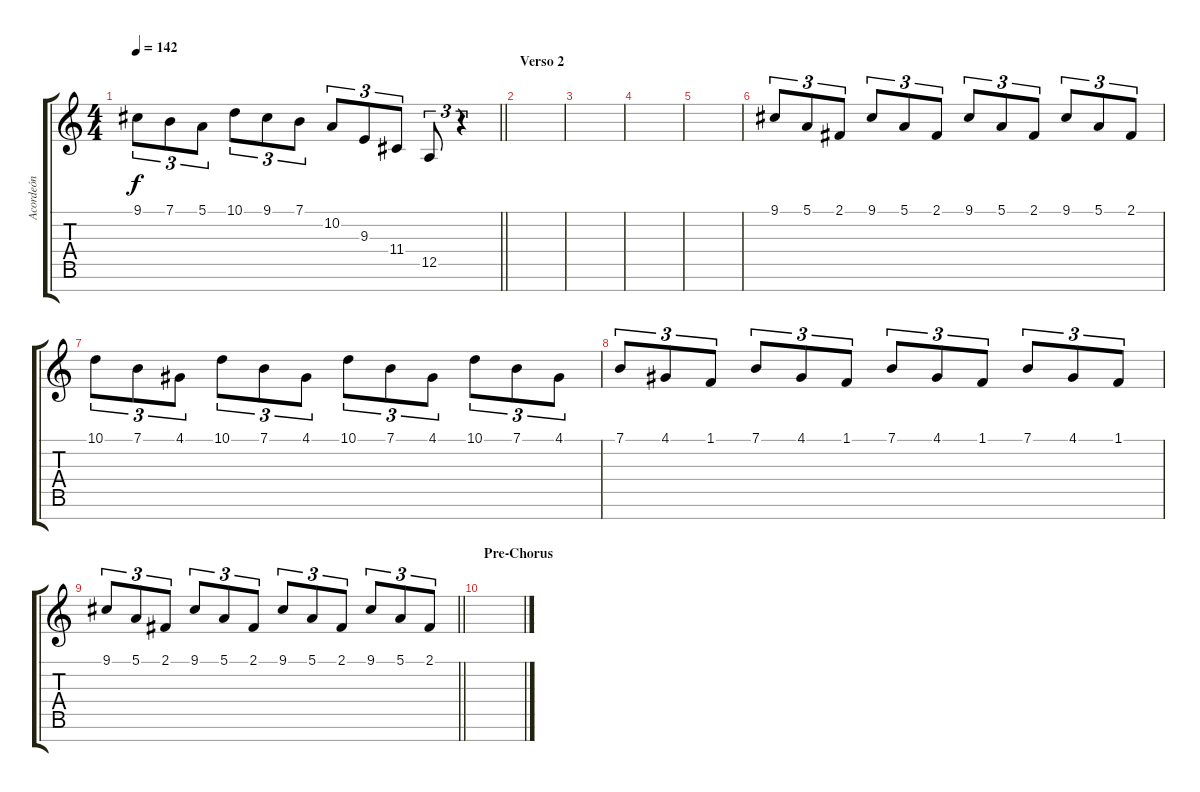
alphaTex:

\track ("Acordeón" "Acordeón") {instrument accordion}
\staff {score tabs}
\tuning (E4 B3 G3 D3 A2 E2 B1) {hide}
\ts (4 4)
\tempo 142
\clef g2
\barLineRight lightlight
\ks c
9.1.8{tu (3 2) dy f} 7.1.8{tu (3 2)} 5.1.8{tu (3 2)} 10.1.8{tu (3 2)} 9.1.8{tu (3 2)} 7.1.8{tu (3 2)} 10.2.8{tu (3 2)} 9.3.8{tu (3 2)} 11.4.8{tu (3 2)} 12.5.8{tu (3 2)} r.4{tu (3 2)} |
\section ("" "Verso 2")
|
|
|
|
9.1.8{tu (3 2)} 5.1.8{tu (3 2)} 2.1.8{tu (3 2)} 9.1.8{tu (3 2)} 5.1.8{tu (3 2)} 2.1.8{tu (3 2)} 9.1.8{tu (3 2)} 5.1.8{tu (3 2)} 2.1.8{tu (3 2)} 9.1.8{tu (3 2)} 5.1.8{tu (3 2)} 2.1.8{tu (3 2)} |
10.1.8{tu (3 2)} 7.1.8{tu (3 2)} 4.1.8{tu (3 2)} 10.1.8{tu (3 2)} 7.1.8{tu (3 2)} 4.1.8{tu (3 2)} 10.1.8{tu (3 2)} 7.1.8{tu (3 2)} 4.1.8{tu (3 2)} 10.1.8{tu (3 2)} 7.1.8{tu (3 2)} 4.1.8{tu (3 2)} |
7.1.8{tu (3 2)} 4.1.8{tu (3 2)} 1.1.8{tu (3 2)} 7.1.8{tu (3 2)} 4.1.8{tu (3 2)} 1.1.8{tu (3 2)} 7.1.8{tu (3 2)} 4.1.8{tu (3 2)} 1.1.8{tu (3 2)} 7.1.8{tu (3 2)} 4.1.8{tu (3 2)} 1.1.8{tu (3 2)} |
\barLineRight lightlight
9.1.8{tu (3 2)} 5.1.8{tu (3 2)} 2.1.8{tu (3 2)} 9.1.8{tu (3 2)} 5.1.8{tu (3 2)} 2.1.8{tu (3 2)} 9.1.8{tu (3 2)} 5.1.8{tu (3 2)} 2.1.8{tu (3 2)} 9.1.8{tu (3 2)} 5.1.8{tu (3 2)} 2.1.8{tu (3 2)} |
\section ("" "Pre-Chorus")
